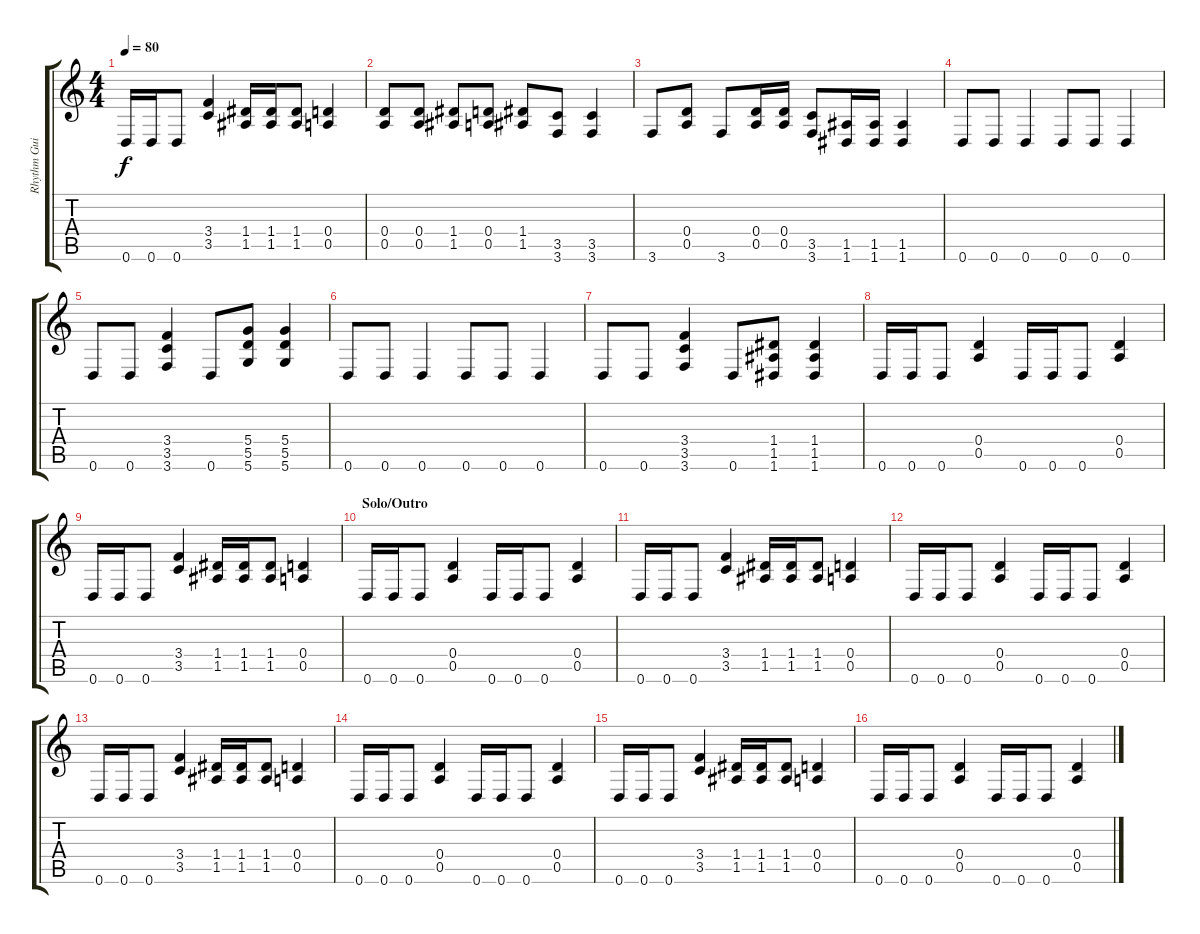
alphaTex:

\track ("Rhythm Guitar" "Rhythm Gui") {instrument distortionguitar}
\staff {score tabs}
\tuning (E4 B3 G3 D3 A2 D2) {hide}
\ts (4 4)
\tempo 80
\clef g2
\ks c
0.6.16{dy f} 0.6.16 0.6.8 (3.4 3.5).4 (1.4 1.5).16 (1.4 1.5).16 (1.4 1.5).8 (0.4 0.5).4 |
(0.4 0.5).8 (0.4 0.5).8 (1.4 1.5).8 (0.4 0.5).8 (1.4 1.5).8 (3.5 3.6).8 (3.5 3.6).4 |
3.6.8 (0.4 0.5).8 3.6.8 (0.4 0.5).16 (0.4 0.5).16 (3.5 3.6).8 (1.5 1.6).16 (1.5 1.6).16 (1.5 1.6).4 |
0.6.8 0.6.8 0.6.4 0.6.8 0.6.8 0.6.4 |
0.6.8 0.6.8 (3.4 3.5 3.6).4 0.6.8 (5.4 5.5 5.6).8 (5.4 5.5 5.6).4 |
0.6.8 0.6.8 0.6.4 0.6.8 0.6.8 0.6.4 |
0.6.8 0.6.8 (3.4 3.5 3.6).4 0.6.8 (1.4 1.5 1.6).8 (1.4 1.5 1.6).4 |
0.6.16 0.6.16 0.6.8 (0.4 0.5).4 0.6.16 0.6.16 0.6.8 (0.4 0.5).4 |
0.6.16 0.6.16 0.6.8 (3.4 3.5).4 (1.4 1.5).16 (1.4 1.5).16 (1.4 1.5).8 (0.4 0.5).4 |
\section ("" "Solo/Outro")
0.6.16 0.6.16 0.6.8 (0.4 0.5).4 0.6.16 0.6.16 0.6.8 (0.4 0.5).4 |
0.6.16 0.6.16 0.6.8 (3.4 3.5).4 (1.4 1.5).16 (1.4 1.5).16 (1.4 1.5).8 (0.4 0.5).4 |
0.6.16 0.6.16 0.6.8 (0.4 0.5).4 0.6.16 0.6.16 0.6.8 (0.4 0.5).4 |
0.6.16 0.6.16 0.6.8 (3.4 3.5).4 (1.4 1.5).16 (1.4 1.5).16 (1.4 1.5).8 (0.4 0.5).4 |
0.6.16 0.6.16 0.6.8 (0.4 0.5).4 0.6.16 0.6.16 0.6.8 (0.4 0.5).4 |
0.6.16 0.6.16 0.6.8 (3.4 3.5).4 (1.4 1.5).16 (1.4 1.5).16 (1.4 1.5).8 (0.4 0.5).4 |
0.6.16 0.6.16 0.6.8 (0.4 0.5).4 0.6.16 0.6.16 0.6.8 (0.4 0.5).4
